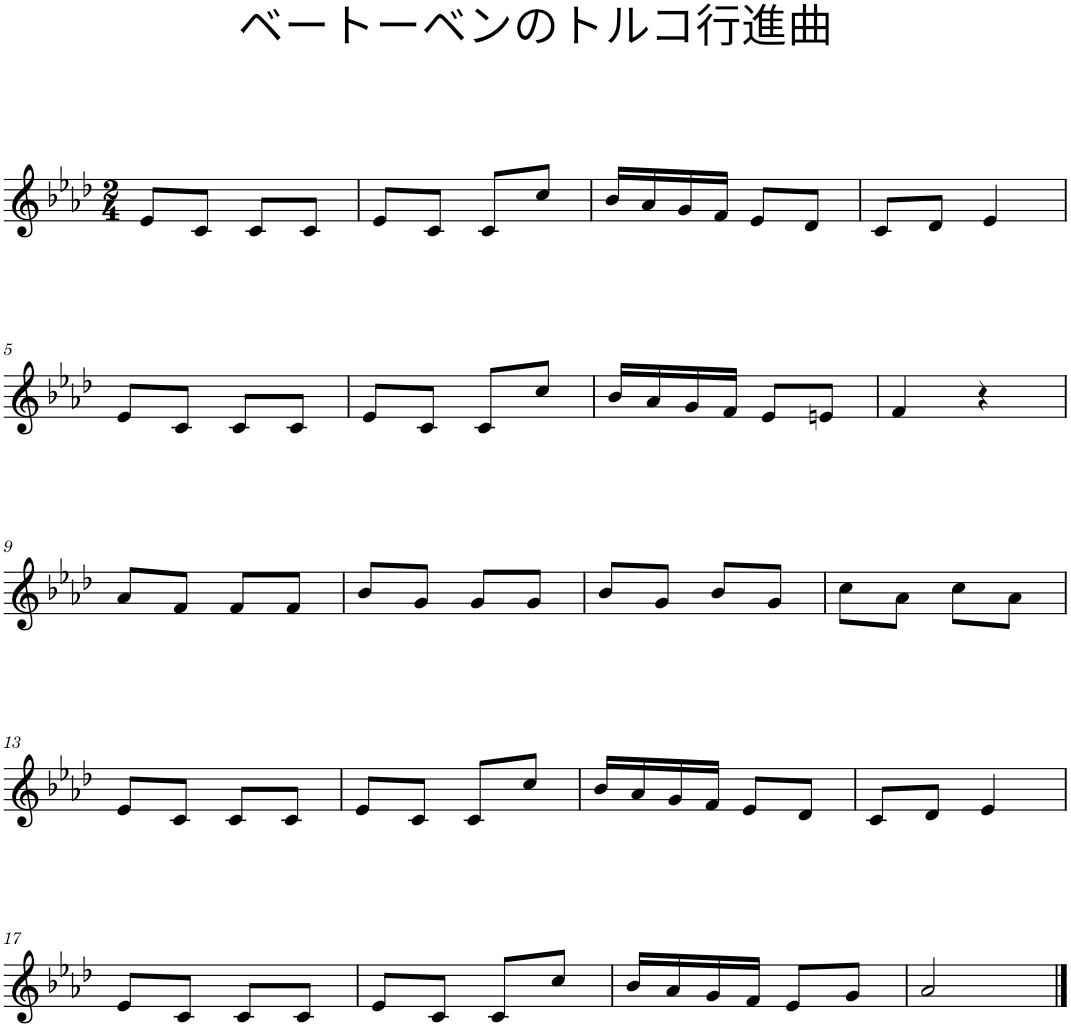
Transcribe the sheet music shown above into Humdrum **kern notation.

**kern
*part1
*staff1
*I"Piano
*I'Pno.
*clefG2
*k[b-e-a-d-]
*M2/4
=1
8e-/L
8c/J
8c/L
8c/J
=2
8e-/L
8c/J
8c/L
8cc/J
=3
16b-/LL
16a-/
16g/
16f/JJ
8e-/L
8d-/J
=4
8c/L
8d-/J
4e-/
!!LO:LB:g=z
=5
8e-/L
8c/J
8c/L
8c/J
=6
8e-/L
8c/J
8c/L
8cc/J
=7
16b-/LL
16a-/
16g/
16f/JJ
8e-/L
8en/J
=8
4f/
4r
!!LO:LB:g=z
=9
8a-/L
8f/J
8f/L
8f/J
=10
8b-/L
8g/J
8g/L
8g/J
=11
8b-/L
8g/J
8b-/L
8g/J
=12
8cc\L
8a-\J
8cc\L
8a-\J
!!LO:LB:g=z
=13
8e-/L
8c/J
8c/L
8c/J
=14
8e-/L
8c/J
8c/L
8cc/J
=15
16b-/LL
16a-/
16g/
16f/JJ
8e-/L
8d-/J
=16
8c/L
8d-/J
4e-/
!!LO:LB:g=z
=17
8e-/L
8c/J
8c/L
8c/J
=18
8e-/L
8c/J
8c/L
8cc/J
=19
16b-/LL
16a-/
16g/
16f/JJ
8e-/L
8g/J
=20
2a-/
==
*-
